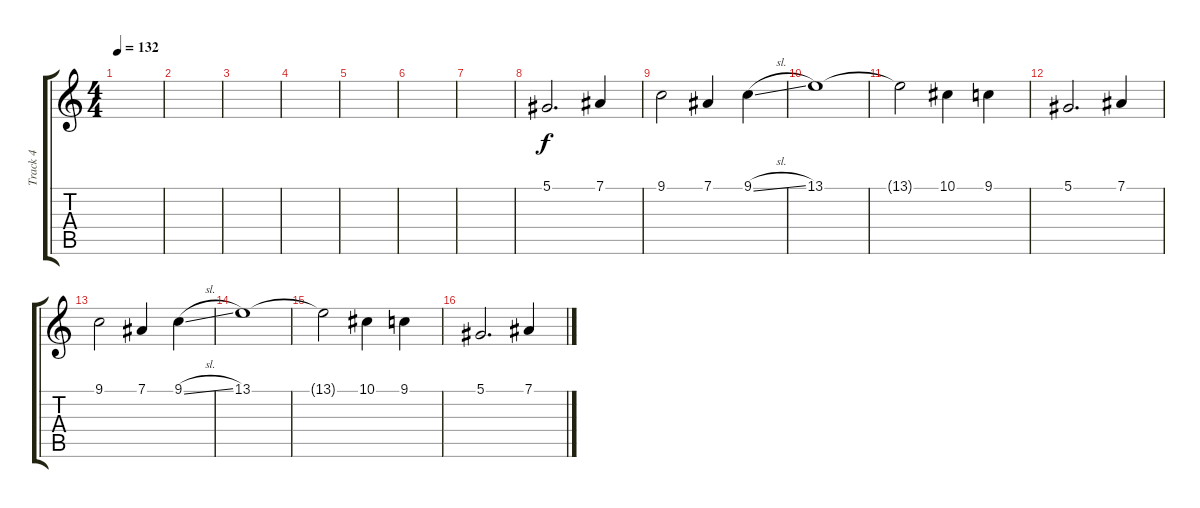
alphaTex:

\track ("Track 4" "Track 4") {instrument lead1square}
\staff {score tabs}
\tuning (Eb4 Bb3 Gb3 Db3 Ab2 Eb2) {hide}
\ts (4 4)
\tempo 132
\clef g2
\ks c
|
|
|
|
|
|
|
5.1.2{d} 7.1.4 |
9.1.2 7.1.4 9.1{sl}.4 |
13.1.1 |
13.1{t}.2 10.1.4 9.1.4 |
5.1.2{d} 7.1.4 |
9.1.2 7.1.4 9.1{sl}.4 |
13.1.1 |
13.1{t}.2 10.1.4 9.1.4 |
5.1.2{d} 7.1.4
